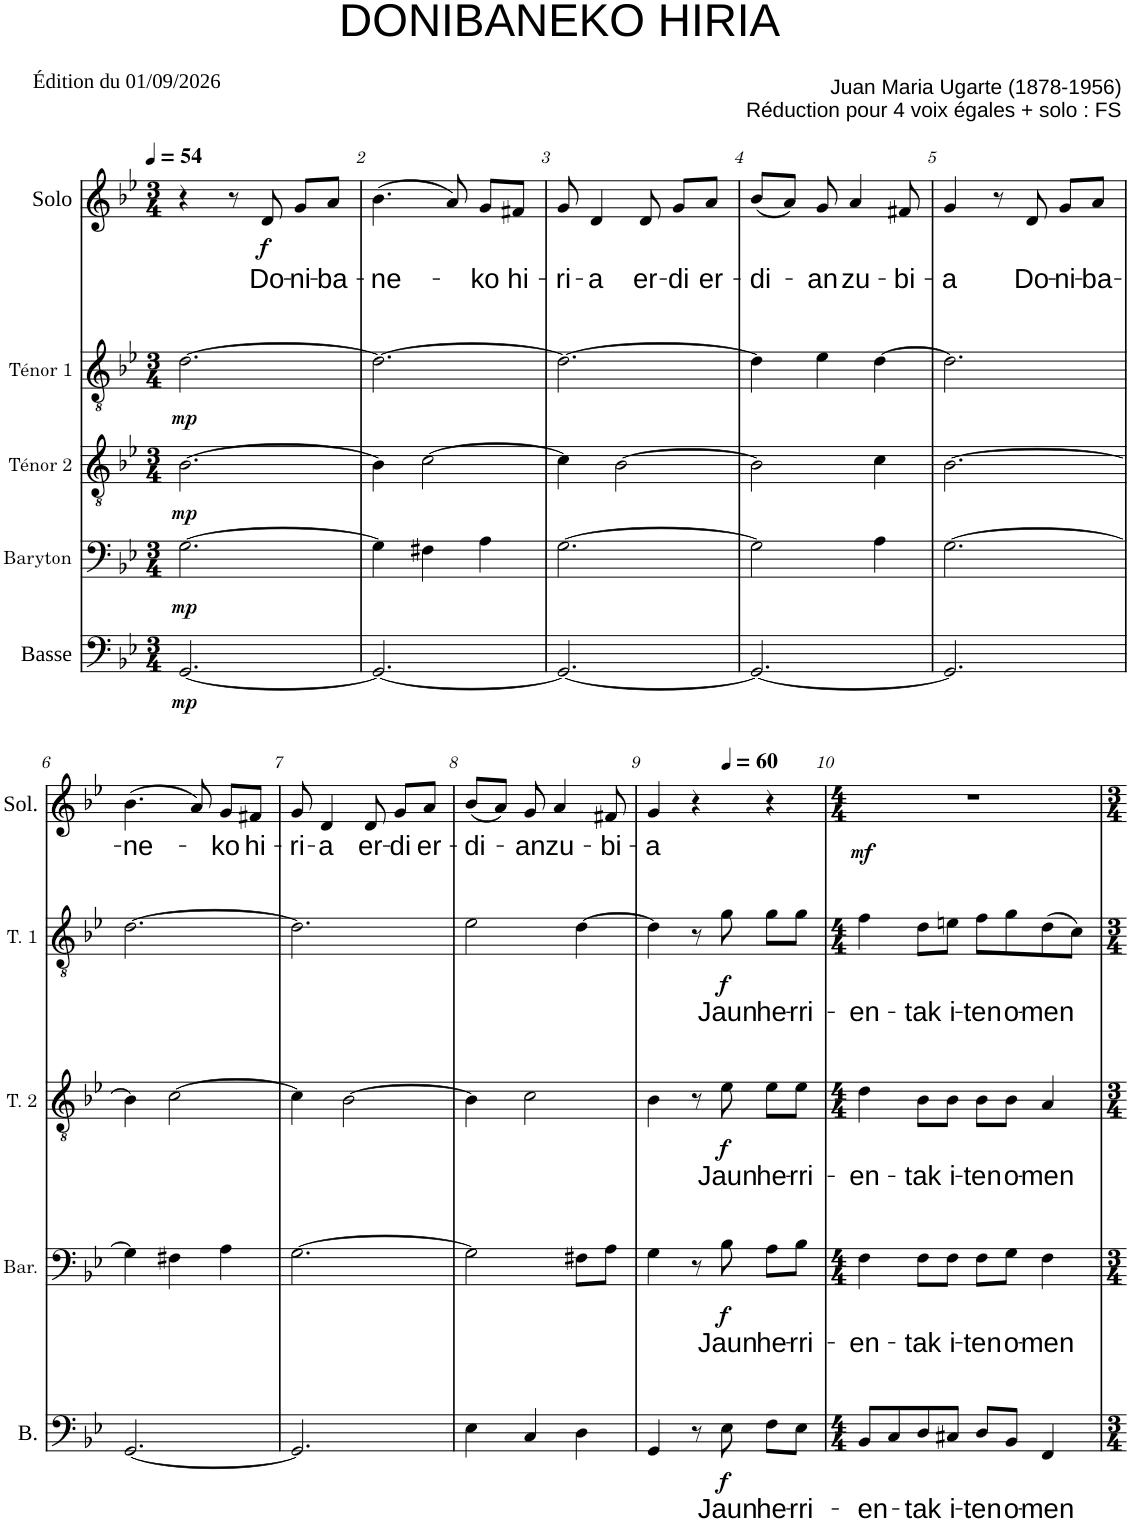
**kern	**text	**dynam	**kern	**text	**dynam	**kern	**text	**dynam	**kern	**text	**dynam	**kern	**text	**dynam
*part5	*part5	*part5	*part4	*part4	*part4	*part3	*part3	*part3	*part2	*part2	*part2	*part1	*part1	*part1
*staff5	*staff5	*staff5	*staff4	*staff4	*staff4	*staff3	*staff3	*staff3	*staff2	*staff2	*staff2	*staff1	*staff1	*staff1
*I"Basse	*	*	*I"Baryton	*	*	*I"Ténor 2	*	*	*I"Ténor 1	*	*	*I"Solo	*	*
*I'B.	*	*	*I'Bar.	*	*	*I'T. 2	*	*	*I'T. 1	*	*	*I'Sol.	*	*
*clefF4	*	*	*clefF4	*	*	*clefGv2	*	*	*clefGv2	*	*	*clefG2	*	*
*k[b-e-]	*	*	*k[b-e-]	*	*	*k[b-e-]	*	*	*k[b-e-]	*	*	*k[b-e-]	*	*
*M3/4	*	*	*M3/4	*	*	*M3/4	*	*	*M3/4	*	*	*M3/4	*	*
*MM54	*	*	*MM54	*	*	*MM54	*	*	*MM54	*	*	*MM54	*	*
=1	=1	=1	=1	=1	=1	=1	=1	=1	=1	=1	=1	=1	=1	=1
!	!	!LO:DY:b	!	!	!LO:DY:b	!	!	!LO:DY:b	!	!	!LO:DY:b	!	!	!
[2.GG/	.	mp	[2.G\	.	mp	[2.B-\	.	mp	[2.d\	.	mp	4r	.	.
.	.	.	.	.	.	.	.	.	.	.	.	8r	.	.
!	!	!	!	!	!	!	!	!	!	!	!	!	!LO:LY:b	!LO:DY:b
.	.	.	.	.	.	.	.	.	.	.	.	8d/	Do-	f
!	!	!	!	!	!	!	!	!	!	!	!	!	!LO:LY:b	!
.	.	.	.	.	.	.	.	.	.	.	.	8g/L	-ni-	.
!	!	!	!	!	!	!	!	!	!	!	!	!	!LO:LY:b	!
.	.	.	.	.	.	.	.	.	.	.	.	8a/J	-ba-	.
=2	=2	=2	=2	=2	=2	=2	=2	=2	=2	=2	=2	=2	=2	=2
!	!	!	!	!	!	!	!	!	!	!	!	!	!LO:LY:b	!
2.GG/_	.	.	4G\]	.	.	4B-\]	.	.	2.d\_	.	.	(4.b-\	-ne-	.
.	.	.	4F#X\	.	.	[2c\	.	.	.	.	.	.	.	.
.	.	.	.	.	.	.	.	.	.	.	.	8a/)	.	.
!	!	!	!	!	!	!	!	!	!	!	!	!	!LO:LY:b	!
.	.	.	4A\	.	.	.	.	.	.	.	.	8g/L	-ko	.
!	!	!	!	!	!	!	!	!	!	!	!	!	!LO:LY:b	!
.	.	.	.	.	.	.	.	.	.	.	.	8f#X/J	hi-	.
=3	=3	=3	=3	=3	=3	=3	=3	=3	=3	=3	=3	=3	=3	=3
!	!	!	!	!	!	!	!	!	!	!	!	!	!LO:LY:b	!
2.GG/_	.	.	[2.G\	.	.	4c\]	.	.	2.d\_	.	.	8g/	-ri-	.
!	!	!	!	!	!	!	!	!	!	!	!	!	!LO:LY:b	!
.	.	.	.	.	.	.	.	.	.	.	.	4d/	-a	.
.	.	.	.	.	.	[2B-\	.	.	.	.	.	.	.	.
!	!	!	!	!	!	!	!	!	!	!	!	!	!LO:LY:b	!
.	.	.	.	.	.	.	.	.	.	.	.	8d/	er-	.
!	!	!	!	!	!	!	!	!	!	!	!	!	!LO:LY:b	!
.	.	.	.	.	.	.	.	.	.	.	.	8g/L	-di	.
!	!	!	!	!	!	!	!	!	!	!	!	!	!LO:LY:b	!
.	.	.	.	.	.	.	.	.	.	.	.	8a/J	er-	.
=4	=4	=4	=4	=4	=4	=4	=4	=4	=4	=4	=4	=4	=4	=4
!	!	!	!	!	!	!	!	!	!	!	!	!	!LO:LY:b	!
2.GG/_	.	.	2G\]	.	.	2B-\]	.	.	4d\]	.	.	(8b-/L	-di-	.
.	.	.	.	.	.	.	.	.	.	.	.	8a/J)	.	.
!	!	!	!	!	!	!	!	!	!	!	!	!	!LO:LY:b	!
.	.	.	.	.	.	.	.	.	4e-\	.	.	8g/	-an	.
!	!	!	!	!	!	!	!	!	!	!	!	!	!LO:LY:b	!
.	.	.	.	.	.	.	.	.	.	.	.	4a/	zu-	.
.	.	.	4A\	.	.	4c\	.	.	[4d\	.	.	.	.	.
!	!	!	!	!	!	!	!	!	!	!	!	!	!LO:LY:b	!
.	.	.	.	.	.	.	.	.	.	.	.	8f#X/	-bi-	.
=5	=5	=5	=5	=5	=5	=5	=5	=5	=5	=5	=5	=5	=5	=5
!	!	!	!	!	!	!	!	!	!	!	!	!	!LO:LY:b	!
2.GG/]	.	.	[2.G\	.	.	[2.B-\	.	.	2.d\]	.	.	4g/	-a	.
.	.	.	.	.	.	.	.	.	.	.	.	8r	.	.
!	!	!	!	!	!	!	!	!	!	!	!	!	!LO:LY:b	!
.	.	.	.	.	.	.	.	.	.	.	.	8d/	Do-	.
!	!	!	!	!	!	!	!	!	!	!	!	!	!LO:LY:b	!
.	.	.	.	.	.	.	.	.	.	.	.	8g/L	-ni-	.
!	!	!	!	!	!	!	!	!	!	!	!	!	!LO:LY:b	!
.	.	.	.	.	.	.	.	.	.	.	.	8a/J	-ba-	.
!!LO:LB:g=z
=6	=6	=6	=6	=6	=6	=6	=6	=6	=6	=6	=6	=6	=6	=6
!	!	!	!	!	!	!	!	!	!	!	!	!	!LO:LY:b	!
[2.GG/	.	.	4G\]	.	.	4B-\]	.	.	[2.d\	.	.	(4.b-\	-ne-	.
.	.	.	4F#X\	.	.	[2c\	.	.	.	.	.	.	.	.
.	.	.	.	.	.	.	.	.	.	.	.	8a/)	.	.
!	!	!	!	!	!	!	!	!	!	!	!	!	!LO:LY:b	!
.	.	.	4A\	.	.	.	.	.	.	.	.	8g/L	-ko	.
!	!	!	!	!	!	!	!	!	!	!	!	!	!LO:LY:b	!
.	.	.	.	.	.	.	.	.	.	.	.	8f#X/J	hi-	.
=7	=7	=7	=7	=7	=7	=7	=7	=7	=7	=7	=7	=7	=7	=7
!	!	!	!	!	!	!	!	!	!	!	!	!	!LO:LY:b	!
2.GG/]	.	.	[2.G\	.	.	4c\]	.	.	2.d\]	.	.	8g/	-ri-	.
!	!	!	!	!	!	!	!	!	!	!	!	!	!LO:LY:b	!
.	.	.	.	.	.	.	.	.	.	.	.	4d/	-a	.
.	.	.	.	.	.	[2B-\	.	.	.	.	.	.	.	.
!	!	!	!	!	!	!	!	!	!	!	!	!	!LO:LY:b	!
.	.	.	.	.	.	.	.	.	.	.	.	8d/	er-	.
!	!	!	!	!	!	!	!	!	!	!	!	!	!LO:LY:b	!
.	.	.	.	.	.	.	.	.	.	.	.	8g/L	-di	.
!	!	!	!	!	!	!	!	!	!	!	!	!	!LO:LY:b	!
.	.	.	.	.	.	.	.	.	.	.	.	8a/J	er-	.
=8	=8	=8	=8	=8	=8	=8	=8	=8	=8	=8	=8	=8	=8	=8
!	!	!	!	!	!	!	!	!	!	!	!	!	!LO:LY:b	!
4E-\	.	.	2G\]	.	.	4B-\]	.	.	2e-\	.	.	(8b-/L	-di-	.
.	.	.	.	.	.	.	.	.	.	.	.	8a/J)	.	.
!	!	!	!	!	!	!	!	!	!	!	!	!	!LO:LY:b	!
4C/	.	.	.	.	.	2c\	.	.	.	.	.	8g/	-an	.
!	!	!	!	!	!	!	!	!	!	!	!	!	!LO:LY:b	!
.	.	.	.	.	.	.	.	.	.	.	.	4a/	zu-	.
4D\	.	.	8F#X\L	.	.	.	.	.	[4d\	.	.	.	.	.
!	!	!	!	!	!	!	!	!	!	!	!	!	!LO:LY:b	!
.	.	.	8A\J	.	.	.	.	.	.	.	.	8f#X/	-bi-	.
=9	=9	=9	=9	=9	=9	=9	=9	=9	=9	=9	=9	=9	=9	=9
!	!	!	!	!	!	!	!	!	!	!	!	!	!LO:LY:b	!
*	*	*	*	*	*	*	*	*	*	*	*	*^	*	*
4GG/	.	.	4G\	.	.	4B-\	.	.	4d\]	.	.	4g/	4.ryy	-a	.
8r	.	.	8r	.	.	8r	.	.	8r	.	.	4r	.	.	.
*	*	*	*	*	*	*	*	*	*	*	*	*MM60	*	*	*
!	!LO:LY:b	!LO:DY:b	!	!LO:LY:b	!LO:DY:b	!	!LO:LY:b	!LO:DY:b	!	!LO:LY:b	!LO:DY:b	!	!	!	!
8E-\	Jaun	f	8B-\	Jaun	f	8e-\	Jaun	f	8g\	Jaun	f	.	4.ryy	.	.
!	!LO:LY:b	!	!	!LO:LY:b	!	!	!LO:LY:b	!	!	!LO:LY:b	!	!	!	!	!
8F\L	he-	.	8A\L	he-	.	8e-\L	he-	.	8g\L	he-	.	4r	.	.	.
!	!LO:LY:b	!	!	!LO:LY:b	!	!	!LO:LY:b	!	!	!LO:LY:b	!	!	!	!	!
8E-\J	-rri-	.	8B-\J	-rri-	.	8e-\J	-rri-	.	8g\J	-rri-	.	.	.	.	.
*	*	*	*	*	*	*	*	*	*	*	*	*v	*v	*	*
=10	=10	=10	=10	=10	=10	=10	=10	=10	=10	=10	=10	=10	=10	=10
*M4/4	*	*	*M4/4	*	*	*M4/4	*	*	*M4/4	*	*	*M4/4	*	*
*	*	*	*	*	*	*	*	*	*	*	*	*^	*	*
!	!LO:LY:b	!	!	!LO:LY:b	!	!	!LO:LY:b	!	!	!LO:LY:b	!	!	!	!	!LO:DY:b
*	*	*	*	*	*	*	*	*	*	*	*	*v	*v	*	*
8BB-/L	-en-	.	4F\	-en-	.	4d\	-en-	.	4f\	-en-	.	1r	.	mf
8C/	.	.	.	.	.	.	.	.	.	.	.	.	.	.
!	!LO:LY:b	!	!	!LO:LY:b	!	!	!LO:LY:b	!	!	!LO:LY:b	!	!	!	!
8D/	-tak	.	8F\L	-tak	.	8B-\L	-tak	.	8d\L	-tak	.	.	.	.
!	!LO:LY:b	!	!	!LO:LY:b	!	!	!LO:LY:b	!	!	!LO:LY:b	!	!	!	!
8C#X/J	i-	.	8F\J	i-	.	8B-\J	i-	.	8en\J	i-	.	.	.	.
!	!LO:LY:b	!	!	!LO:LY:b	!	!	!LO:LY:b	!	!	!LO:LY:b	!	!	!	!
8D/L	-ten	.	8F\L	-ten	.	8B-\L	-ten	.	8f\L	-ten	.	.	.	.
!	!LO:LY:b	!	!	!LO:LY:b	!	!	!LO:LY:b	!	!	!LO:LY:b	!	!	!	!
8BB-/J	o-	.	8G\J	o-	.	8B-\J	o-	.	8g\	o-	.	.	.	.
!	!LO:LY:b	!	!	!LO:LY:b	!	!	!LO:LY:b	!	!	!LO:LY:b	!	!	!	!
4FF/	-men	.	4F\	-men	.	4A/	-men	.	(8d\	-men	.	.	.	.
.	.	.	.	.	.	.	.	.	8c\J)	.	.	.	.	.
=	=	=	=	=	=	=	=	=	=	=	=	=	=	=
*-	*-	*-	*-	*-	*-	*-	*-	*-	*-	*-	*-	*-	*-	*-
